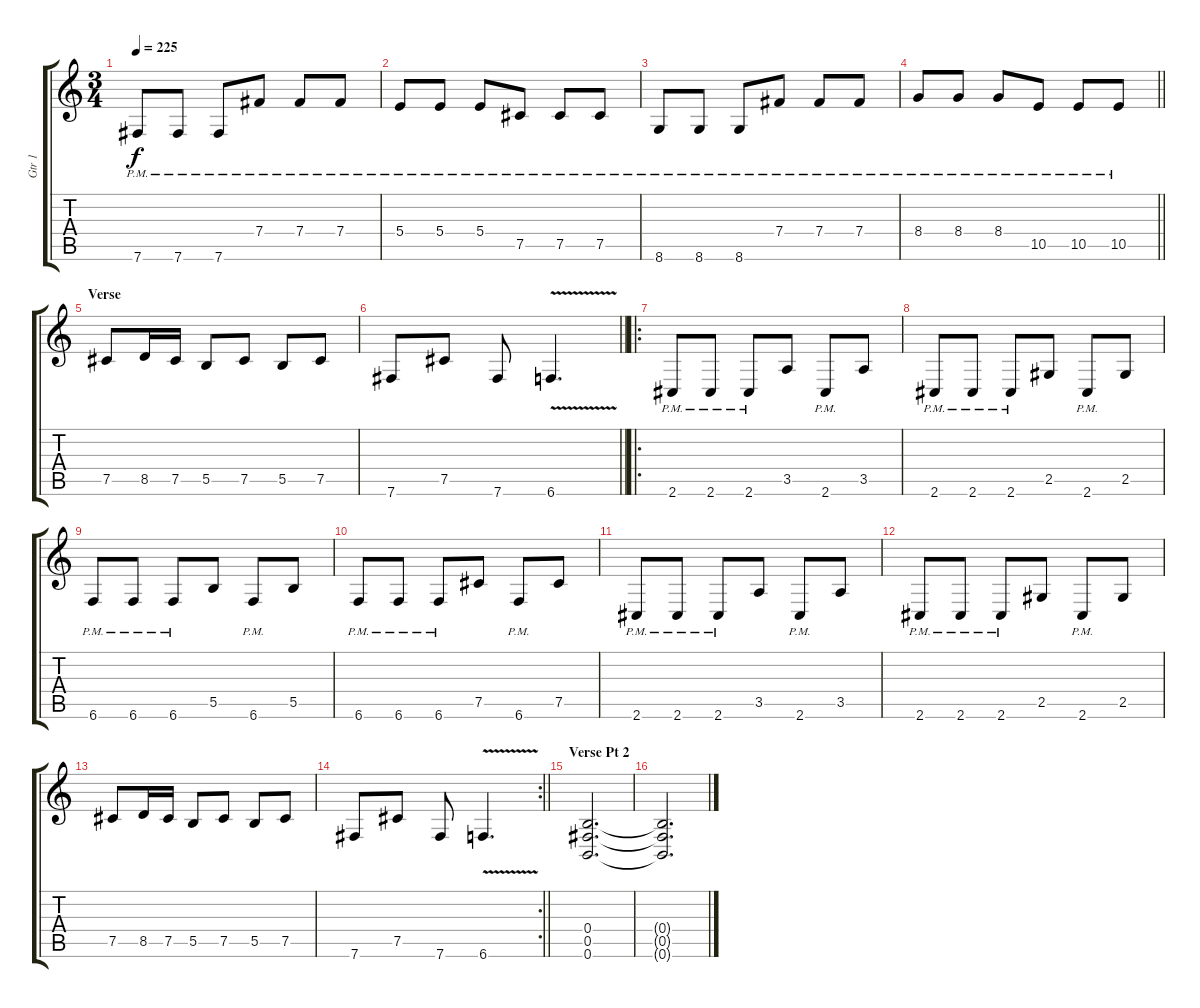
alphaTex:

\track ("Gtr 1" "Gtr 1") {instrument distortionguitar}
\staff {score tabs}
\tuning (Db4 Ab3 E3 B2 Gb2 B1) {hide}
\ts (3 4)
\tempo 225
\clef g2
\ks c
7.6{pm}.8{dy f} 7.6{pm}.8 7.6{pm}.8 7.4{pm}.8 7.4{pm}.8 7.4{pm}.8 |
5.4{pm}.8 5.4{pm}.8 5.4{pm}.8 7.5{pm}.8 7.5{pm}.8 7.5{pm}.8 |
8.6{pm}.8 8.6{pm}.8 8.6{pm}.8 7.4{pm}.8 7.4{pm}.8 7.4{pm}.8 |
\barLineRight lightlight
8.4{pm}.8 8.4{pm}.8 8.4{pm}.8 10.5{pm}.8 10.5{pm}.8 10.5{pm}.8 |
\section ("" "Verse")
7.5.8 8.5.16 7.5.16 5.5.8 7.5.8 5.5.8 7.5.8 |
\barLineRight lightlight
7.6.8 7.5.8 7.6.8 6.6{v}.4{d} |
\ro
2.6{pm}.8 2.6{pm}.8 2.6{pm}.8 3.5.8 2.6{pm}.8 3.5.8 |
2.6{pm}.8 2.6{pm}.8 2.6{pm}.8 2.5.8 2.6{pm}.8 2.5.8 |
6.6{pm}.8 6.6{pm}.8 6.6{pm}.8 5.5.8 6.6{pm}.8 5.5.8 |
6.6{pm}.8 6.6{pm}.8 6.6{pm}.8 7.5.8 6.6{pm}.8 7.5.8 |
2.6{pm}.8 2.6{pm}.8 2.6{pm}.8 3.5.8 2.6{pm}.8 3.5.8 |
2.6{pm}.8 2.6{pm}.8 2.6{pm}.8 2.5.8 2.6{pm}.8 2.5.8 |
7.5.8 8.5.16 7.5.16 5.5.8 7.5.8 5.5.8 7.5.8 |
\rc 2
\barLineRight lightlight
7.6.8 7.5.8 7.6.8 6.6{v}.4{d} |
\section ("" "Verse Pt 2")
(0.4 0.5 0.6).2{d} |
(0.4{t} 0.5{t} 0.6{t}).2{d}
